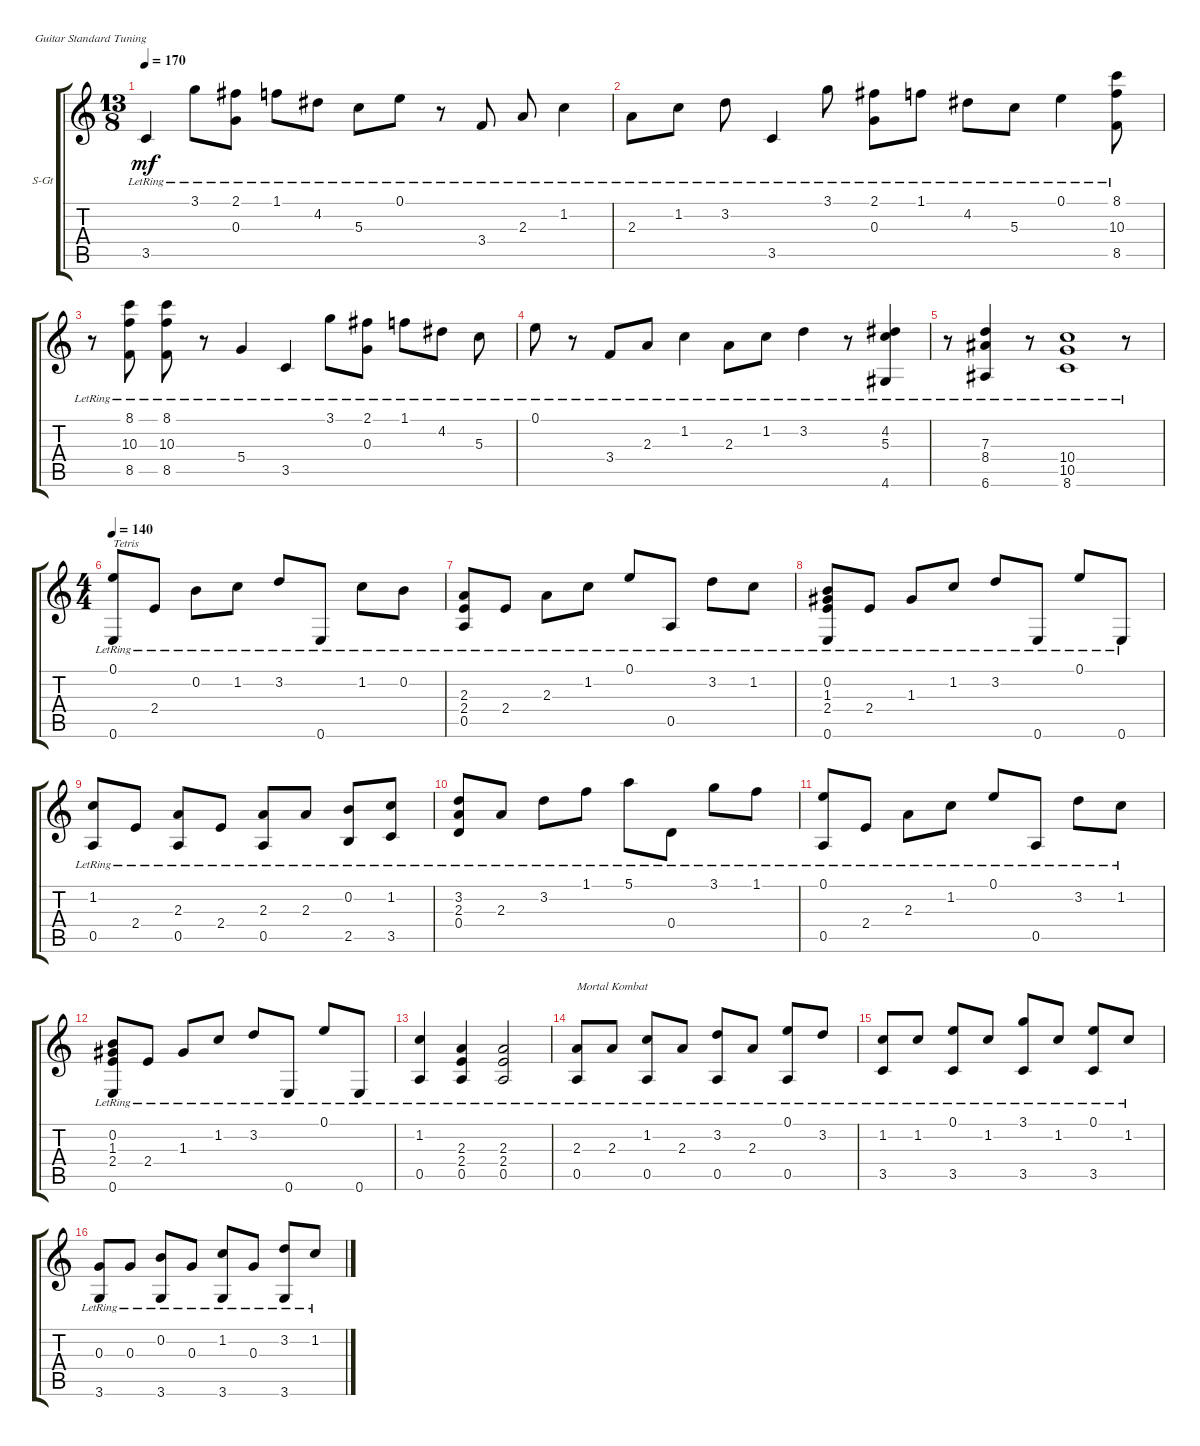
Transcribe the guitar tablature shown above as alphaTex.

\defaultSystemsLayout 4
\bracketExtendMode groupsimilarinstruments
\firstSystemTrackNameOrientation horizontal
\otherSystemsTrackNameOrientation horizontal
\track ("Steel Guitar" "S-Gt") {instrument acousticguitarsteel}
\staff {score tabs}
\tuning (E4 B3 G3 D3 A2 E2)
\ts (13 8)
\tempo 170
\clef g2
\ks c
3.5{lr}.4{dy mf} 3.1{lr}.8 (2.1{lr} 0.3{lr}).8 1.1{lr}.8 4.2{lr}.8 5.3{lr}.8 0.1{lr}.8 r.8 3.4{lr}.8 2.3{lr}.8 1.2{lr}.4 |
2.3{lr}.8 1.2{lr}.8 3.2{lr}.8 3.5{lr}.4 3.1{lr}.8 (2.1{lr} 0.3{lr}).8 1.1{lr}.8 4.2{lr}.8 5.3{lr}.8 0.1{lr}.4 (8.5{lr} 10.3{lr} 8.1{lr}).8 |
r.8 (8.5{lr} 10.3{lr} 8.1{lr}).8 (8.5{lr} 10.3{lr} 8.1{lr}).8 r.8 5.4{lr}.4 3.5{lr}.4 3.1{lr}.8 (2.1{lr} 0.3{lr}).8 1.1{lr}.8 4.2{lr}.8 5.3{lr}.8 |
0.1{lr}.8 r.8 3.4{lr}.8 2.3{lr}.8 1.2{lr}.4 2.3{lr}.8 1.2{lr}.8 3.2{lr}.4 r.8 (4.6{lr} 5.3{lr} 4.2{lr}).4 |
r.8 (6.6{lr} 8.4{lr} 7.3{lr}).4 r.8 (8.6{lr} 10.5{lr} 10.4{lr}).1 r.8 |
\ts (4 4)
\tempo 140
(0.6{lr} 0.1{lr}).8{txt "Tetris"} 2.4{lr}.8 0.2{lr}.8 1.2{lr}.8 3.2{lr}.8 0.6{lr}.8 1.2{lr}.8 0.2{lr}.8 |
(0.5{lr} 2.4{lr} 2.3{lr}).8 2.4{lr}.8 2.3{lr}.8 1.2{lr}.8 0.1{lr}.8 0.5{lr}.8 3.2{lr}.8 1.2{lr}.8 |
(0.6{lr} 2.4{lr} 1.3{lr} 0.2{lr}).8 2.4{lr}.8 1.3{lr}.8 1.2{lr}.8 3.2{lr}.8 0.6{lr}.8 0.1{lr}.8 0.6{lr}.8 |
(0.5{lr} 1.2{lr}).8 2.4{lr}.8 (0.5{lr} 2.3{lr}).8 2.4{lr}.8 (0.5{lr} 2.3{lr}).8 2.3{lr}.8 (2.5{lr} 0.2{lr}).8 (3.5{lr} 1.2{lr}).8 |
(2.3{lr} 3.2{lr} 0.4{lr}).8 2.3{lr}.8 3.2{lr}.8 1.1{lr}.8 5.1{lr}.8 0.4{lr}.8 3.1{lr}.8 1.1{lr}.8 |
(0.5{lr} 0.1{lr}).8 2.4{lr}.8 2.3{lr}.8 1.2{lr}.8 0.1{lr}.8 0.5{lr}.8 3.2{lr}.8 1.2{lr}.8 |
(0.6{lr} 2.4{lr} 1.3{lr} 0.2{lr}).8 2.4{lr}.8 1.3{lr}.8 1.2{lr}.8 3.2{lr}.8 0.6{lr}.8 0.1{lr}.8 0.6{lr}.8 |
(0.5{lr} 1.2{lr}).4 (0.5{lr} 2.4{lr} 2.3{lr}).4 (0.5{lr} 2.4{lr} 2.3{lr}).2 |
(0.5{lr} 2.3{lr}).8{txt "Mortal Kombat"} 2.3{lr}.8 (1.2{lr} 0.5{lr}).8 2.3{lr}.8 (3.2{lr} 0.5{lr}).8 2.3{lr}.8 (0.1{lr} 0.5{lr}).8 3.2{lr}.8 |
(3.5{lr} 1.2{lr}).8 1.2{lr}.8 (3.5{lr} 0.1{lr}).8 1.2{lr}.8 (3.5{lr} 3.1{lr}).8 1.2{lr}.8 (3.5{lr} 0.1{lr}).8 1.2{lr}.8 |
(3.6{lr} 0.3{lr}).8 0.3{lr}.8 (3.6{lr} 0.2{lr}).8 0.3{lr}.8 (3.6{lr} 1.2{lr}).8 0.3{lr}.8 (3.6{lr} 3.2{lr}).8 1.2{lr}.8
